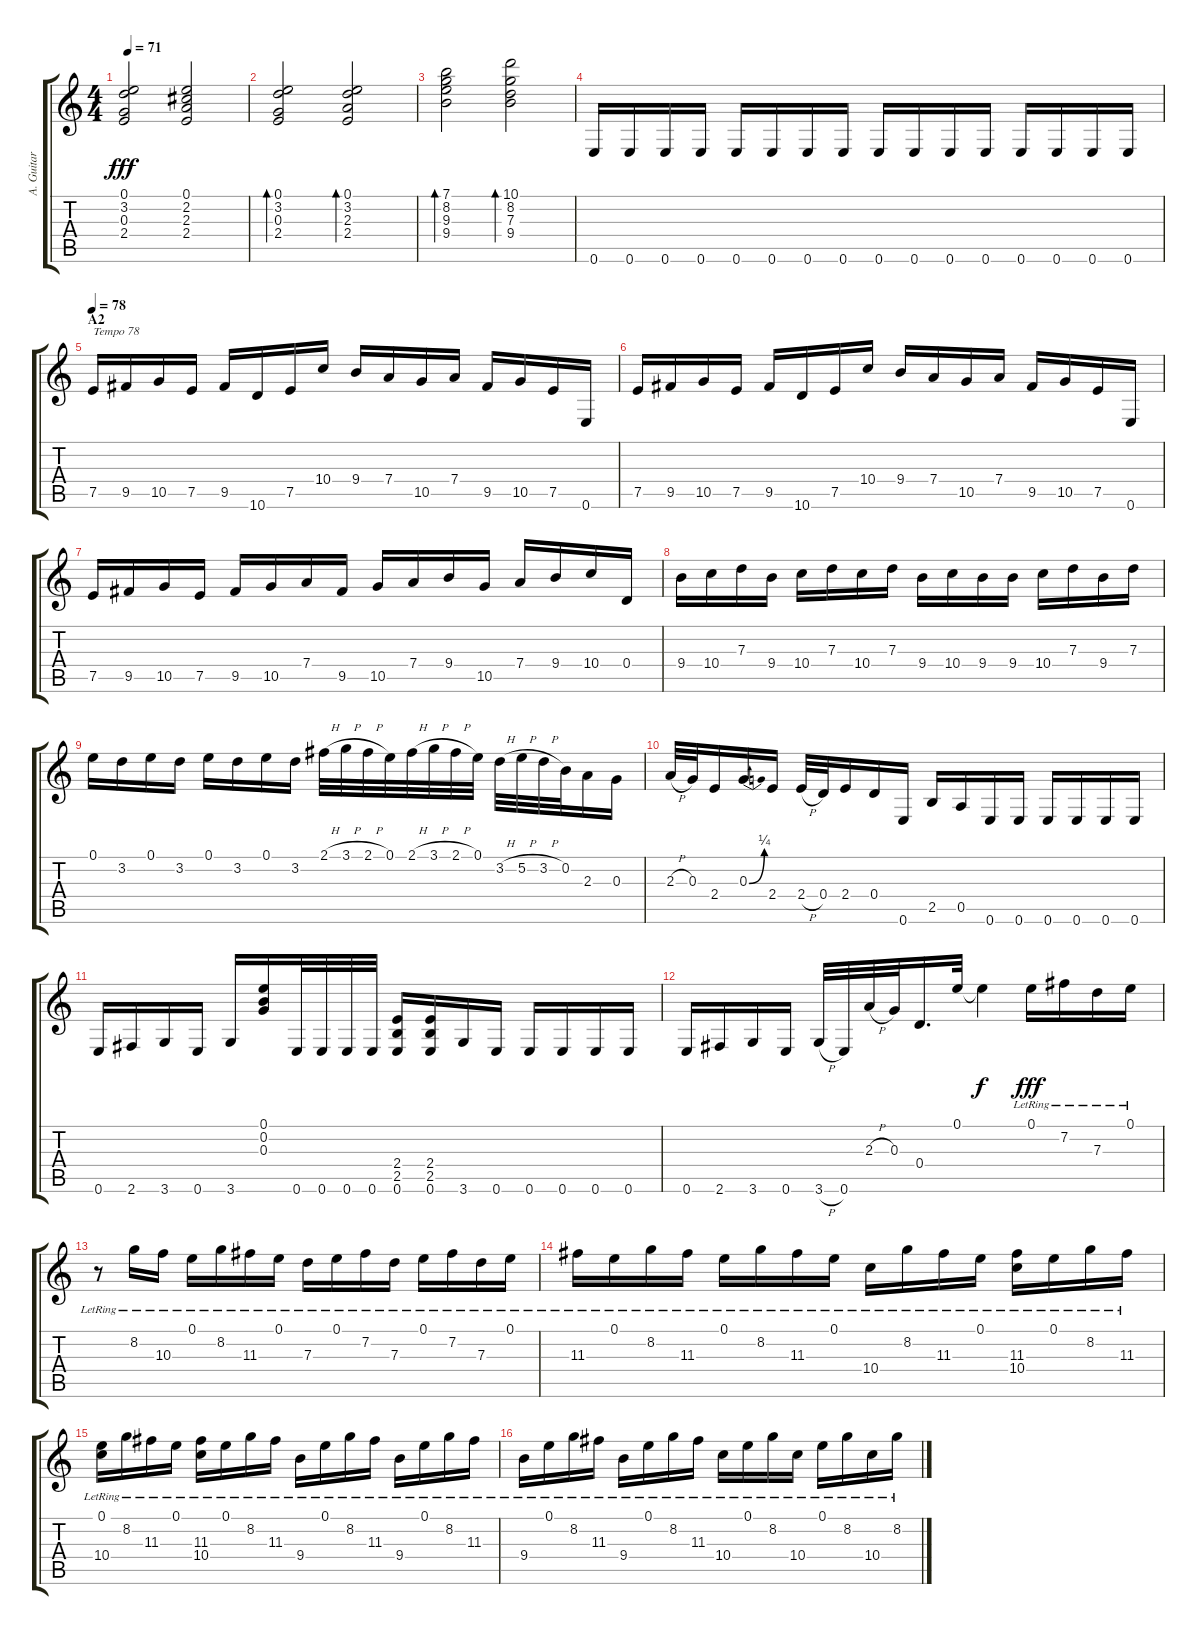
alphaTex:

\track ("A. Guitar (Steel)" "A. Guitar ") {instrument acousticguitarsteel}
\staff {score tabs}
\tuning (E4 B3 G3 D3 A2 E2) {hide}
\ts (4 4)
\tempo 71
\clef g2
\ks c
(0.1 3.2 0.3 2.4).2{dy fff} (0.1 2.2 2.3 2.4).2 |
(0.1 3.2 0.3 2.4).2{bd 60} (0.1 3.2 2.3 2.4).2{bd 60} |
(7.1 8.2 9.3 9.4).2{bd 120} (10.1 8.2 7.3 9.4).2{bd 120} |
0.6.16 0.6.16 0.6.16 0.6.16 0.6.16 0.6.16 0.6.16 0.6.16 0.6.16 0.6.16 0.6.16 0.6.16 0.6.16 0.6.16 0.6.16 0.6.16 |
\section ("" "A2")
\tempo 78
7.5.16{txt "Tempo 78"} 9.5.16 10.5.16 7.5.16 9.5.16 10.6.16 7.5.16 10.4.16 9.4.16 7.4.16 10.5.16 7.4.16 9.5.16 10.5.16 7.5.16 0.6.16 |
7.5.16 9.5.16 10.5.16 7.5.16 9.5.16 10.6.16 7.5.16 10.4.16 9.4.16 7.4.16 10.5.16 7.4.16 9.5.16 10.5.16 7.5.16 0.6.16 |
7.5.16 9.5.16 10.5.16 7.5.16 9.5.16 10.5.16 7.4.16 9.5.16 10.5.16 7.4.16 9.4.16 10.5.16 7.4.16 9.4.16 10.4.16 0.4.16 |
9.4.16 10.4.16 7.3.16 9.4.16 10.4.16 7.3.16 10.4.16 7.3.16 9.4.16 10.4.16 9.4.16 9.4.16 10.4.16 7.3.16 9.4.16 7.3.16 |
0.1.16 3.2.16 0.1.16 3.2.16 0.1.16 3.2.16 0.1.16 3.2.16 2.1{h}.32 3.1{h}.32 2.1{h}.32 0.1.32 2.1{h}.32 3.1{h}.32 2.1{h}.32 0.1.32 3.2{h}.32 5.2{h}.32 3.2{h}.32 0.2.32 2.3.16 0.3.16 |
2.3{h}.32 0.3.32 2.4.16 0.3{be (bend 0 0 60 1)}.16 2.4.16 2.4{h}.32 0.4.32 2.4.16 0.4.16 0.6.16 2.5.16 0.5.16 0.6.16 0.6.16 0.6.16 0.6.16 0.6.16 0.6.16 |
0.6.16 2.6.16 3.6.16 0.6.16 3.6.16 (0.1 0.2 0.3).16 0.6.32 0.6.32 0.6.32 0.6.32 (2.4 2.5 0.6).16 (2.4 2.5 0.6).16 3.6.16 0.6.16 0.6.16 0.6.16 0.6.16 0.6.16 |
0.6.16 2.6.16 3.6.16 0.6.16 3.6{h}.32 0.6.32 2.3{h}.32 0.3.32 0.4.16{d} 0.1.32 0.1{t}.4{dy f} 0.1{lr}.16{dy fff} 7.2{lr}.16 7.3{lr}.16 0.1{lr}.16 |
r.8 8.2{lr}.16 10.3{lr}.16 0.1{lr}.16 8.2{lr}.16 11.3{lr}.16 0.1{lr}.16 7.3{lr}.16 0.1{lr}.16 7.2{lr}.16 7.3{lr}.16 0.1{lr}.16 7.2{lr}.16 7.3{lr}.16 0.1{lr}.16 |
11.3{lr}.16 0.1{lr}.16 8.2{lr}.16 11.3{lr}.16 0.1{lr}.16 8.2{lr}.16 11.3{lr}.16 0.1{lr}.16 10.4{lr}.16 8.2{lr}.16 11.3{lr}.16 0.1{lr}.16 (11.3{lr} 10.4{lr}).16 0.1{lr}.16 8.2{lr}.16 11.3{lr}.16 |
(0.1{lr} 10.4{lr}).16 8.2{lr}.16 11.3{lr}.16 0.1{lr}.16 (11.3{lr} 10.4{lr}).16 0.1{lr}.16 8.2{lr}.16 11.3{lr}.16 9.4{lr}.16 0.1{lr}.16 8.2{lr}.16 11.3{lr}.16 9.4{lr}.16 0.1{lr}.16 8.2{lr}.16 11.3{lr}.16 |
9.4{lr}.16 0.1{lr}.16 8.2{lr}.16 11.3{lr}.16 9.4{lr}.16 0.1{lr}.16 8.2{lr}.16 11.3{lr}.16 10.4{lr}.16 0.1{lr}.16 8.2{lr}.16 10.4{lr}.16 0.1{lr}.16 8.2{lr}.16 10.4{lr}.16 8.2{lr}.16
